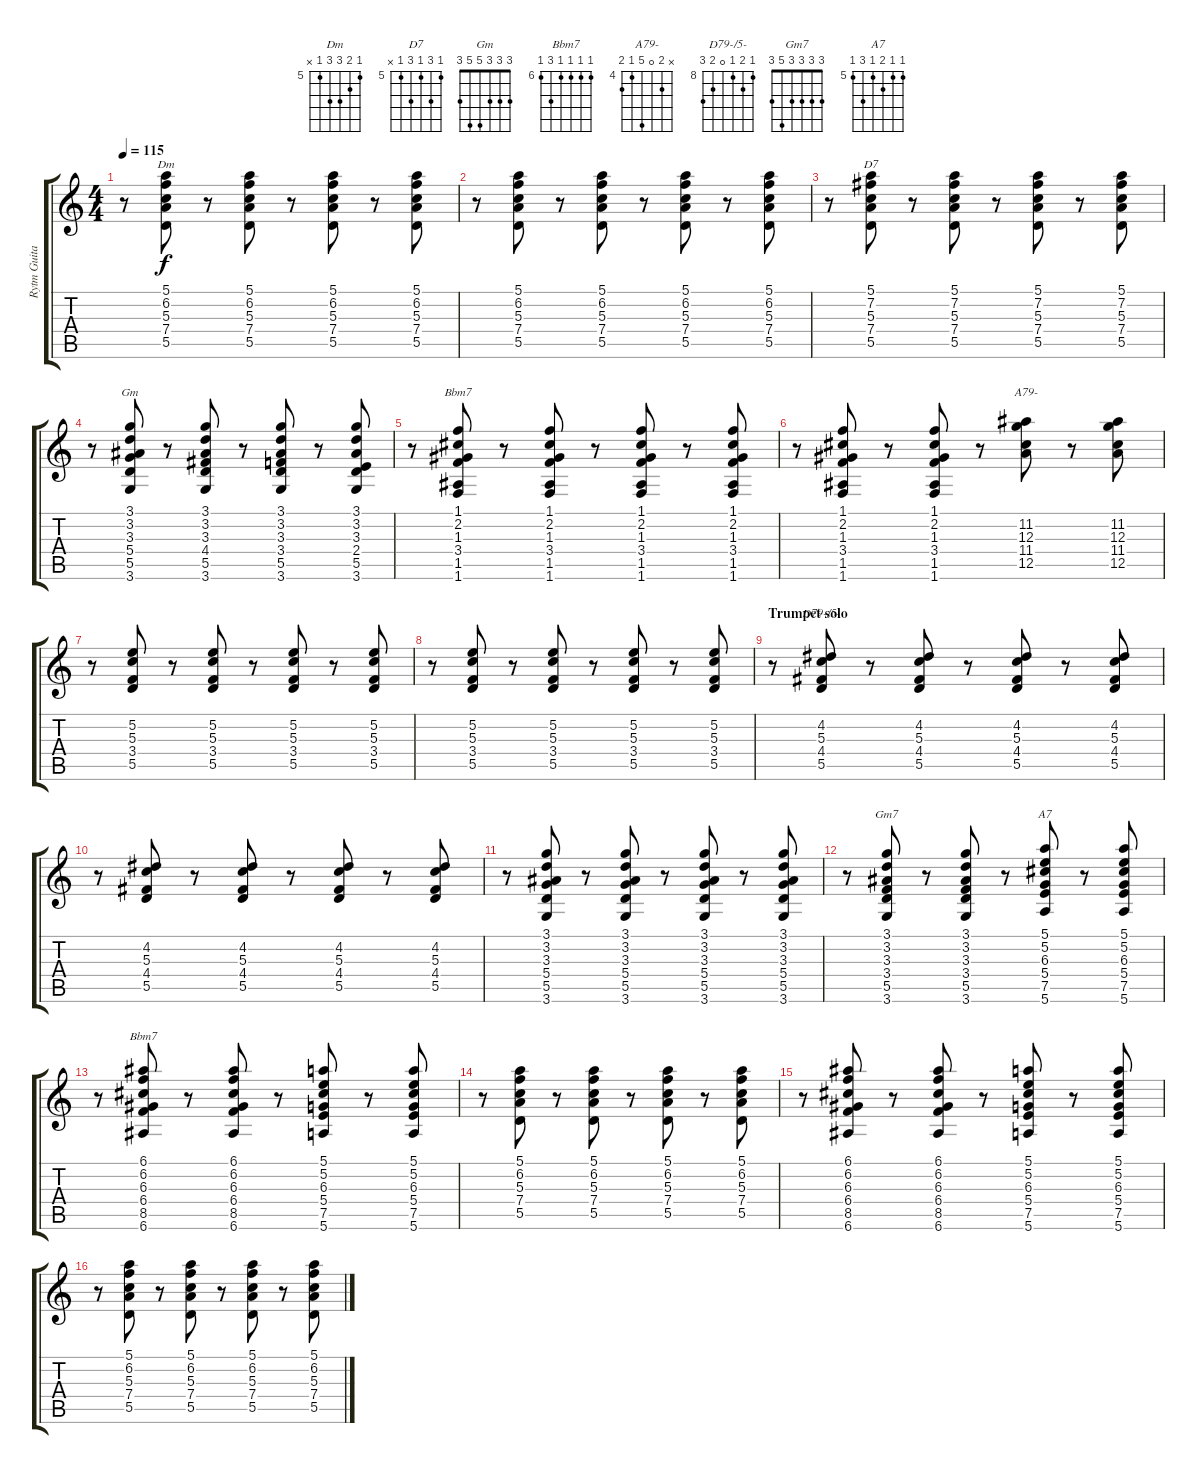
\track ("Rytm Guitar" "Rytm Guita") {instrument acousticguitarsteel}
\staff {score tabs}
\tuning (E4 B3 G3 D3 A2 E2) {hide}
\chord ("Dm" 5 6 7 7 5 x) {firstfret 5}
\chord ("D7" 5 7 5 7 5 x) {firstfret 5}
\chord ("Gm" 3 3 3 5 5 3)
\chord ("Bbm7" 1 2 1 3 1 x)
\chord ("A79-" x 5 0 8 4 5) {firstfret 4}
\chord ("D79-/5-" 8 9 8 0 9 10) {firstfret 8}
\chord ("Gm7" 3 3 3 3 5 3)
\chord ("A7" 5 5 6 5 7 5) {firstfret 5}
\chord ("Bbm7" 6 6 6 6 8 6) {firstfret 6}
\ts (4 4)
\tempo 115
\clef g2
\ks c
r.8{dy f} (5.1 6.2 5.3 7.4 5.5).8{ch "Dm"} r.8 (5.1 6.2 5.3 7.4 5.5).8 r.8 (5.1 6.2 5.3 7.4 5.5).8 r.8 (5.1 6.2 5.3 7.4 5.5).8 |
r.8 (5.1 6.2 5.3 7.4 5.5).8 r.8 (5.1 6.2 5.3 7.4 5.5).8 r.8 (5.1 6.2 5.3 7.4 5.5).8 r.8 (5.1 6.2 5.3 7.4 5.5).8 |
r.8 (5.1 7.2 5.3 7.4 5.5).8{ch "D7"} r.8 (5.1 7.2 5.3 7.4 5.5).8 r.8 (5.1 7.2 5.3 7.4 5.5).8 r.8 (5.1 7.2 5.3 7.4 5.5).8 |
r.8 (3.1 3.2 3.3 5.4 5.5 3.6).8{ch "Gm"} r.8 (3.1 3.2 3.3 4.4 5.5 3.6).8 r.8 (3.1 3.2 3.3 3.4 5.5 3.6).8 r.8 (3.1 3.2 3.3 2.4 5.5 3.6).8 |
r.8 (1.1 2.2 1.3 3.4 1.5 1.6).8{ch "Bbm7"} r.8 (1.1 2.2 1.3 3.4 1.5 1.6).8 r.8 (1.1 2.2 1.3 3.4 1.5 1.6).8 r.8 (1.1 2.2 1.3 3.4 1.5 1.6).8 |
r.8 (1.1 2.2 1.3 3.4 1.5 1.6).8 r.8 (1.1 2.2 1.3 3.4 1.5 1.6).8 r.8 (11.2 12.3 11.4 12.5).8{ch "A79-"} r.8 (11.2 12.3 11.4 12.5).8 |
r.8 (5.2 5.3 3.4 5.5).8 r.8 (5.2 5.3 3.4 5.5).8 r.8 (5.2 5.3 3.4 5.5).8 r.8 (5.2 5.3 3.4 5.5).8 |
r.8 (5.2 5.3 3.4 5.5).8 r.8 (5.2 5.3 3.4 5.5).8 r.8 (5.2 5.3 3.4 5.5).8 r.8 (5.2 5.3 3.4 5.5).8 |
\section ("" "Trumpet solo")
r.8 (4.2 5.3 4.4 5.5).8{ch "D79-/5-"} r.8 (4.2 5.3 4.4 5.5).8 r.8 (4.2 5.3 4.4 5.5).8 r.8 (4.2 5.3 4.4 5.5).8 |
r.8 (4.2 5.3 4.4 5.5).8 r.8 (4.2 5.3 4.4 5.5).8 r.8 (4.2 5.3 4.4 5.5).8 r.8 (4.2 5.3 4.4 5.5).8 |
r.8 (3.1 3.2 3.3 5.4 5.5 3.6).8 r.8 (3.1 3.2 3.3 5.4 5.5 3.6).8 r.8 (3.1 3.2 3.3 5.4 5.5 3.6).8 r.8 (3.1 3.2 3.3 5.4 5.5 3.6).8 |
r.8 (3.1 3.2 3.3 3.4 5.5 3.6).8{ch "Gm7"} r.8 (3.1 3.2 3.3 3.4 5.5 3.6).8 r.8 (5.1 5.2 6.3 5.4 7.5 5.6).8{ch "A7"} r.8 (5.1 5.2 6.3 5.4 7.5 5.6).8 |
r.8 (6.1 6.2 6.3 6.4 8.5 6.6).8{ch "Bbm7"} r.8 (6.1 6.2 6.3 6.4 8.5 6.6).8 r.8 (5.1 5.2 6.3 5.4 7.5 5.6).8 r.8 (5.1 5.2 6.3 5.4 7.5 5.6).8 |
r.8 (5.1 6.2 5.3 7.4 5.5).8 r.8 (5.1 6.2 5.3 7.4 5.5).8 r.8 (5.1 6.2 5.3 7.4 5.5).8 r.8 (5.1 6.2 5.3 7.4 5.5).8 |
r.8 (6.1 6.2 6.3 6.4 8.5 6.6).8 r.8 (6.1 6.2 6.3 6.4 8.5 6.6).8 r.8 (5.1 5.2 6.3 5.4 7.5 5.6).8 r.8 (5.1 5.2 6.3 5.4 7.5 5.6).8 |
r.8 (5.1 6.2 5.3 7.4 5.5).8 r.8 (5.1 6.2 5.3 7.4 5.5).8 r.8 (5.1 6.2 5.3 7.4 5.5).8 r.8 (5.1 6.2 5.3 7.4 5.5).8
